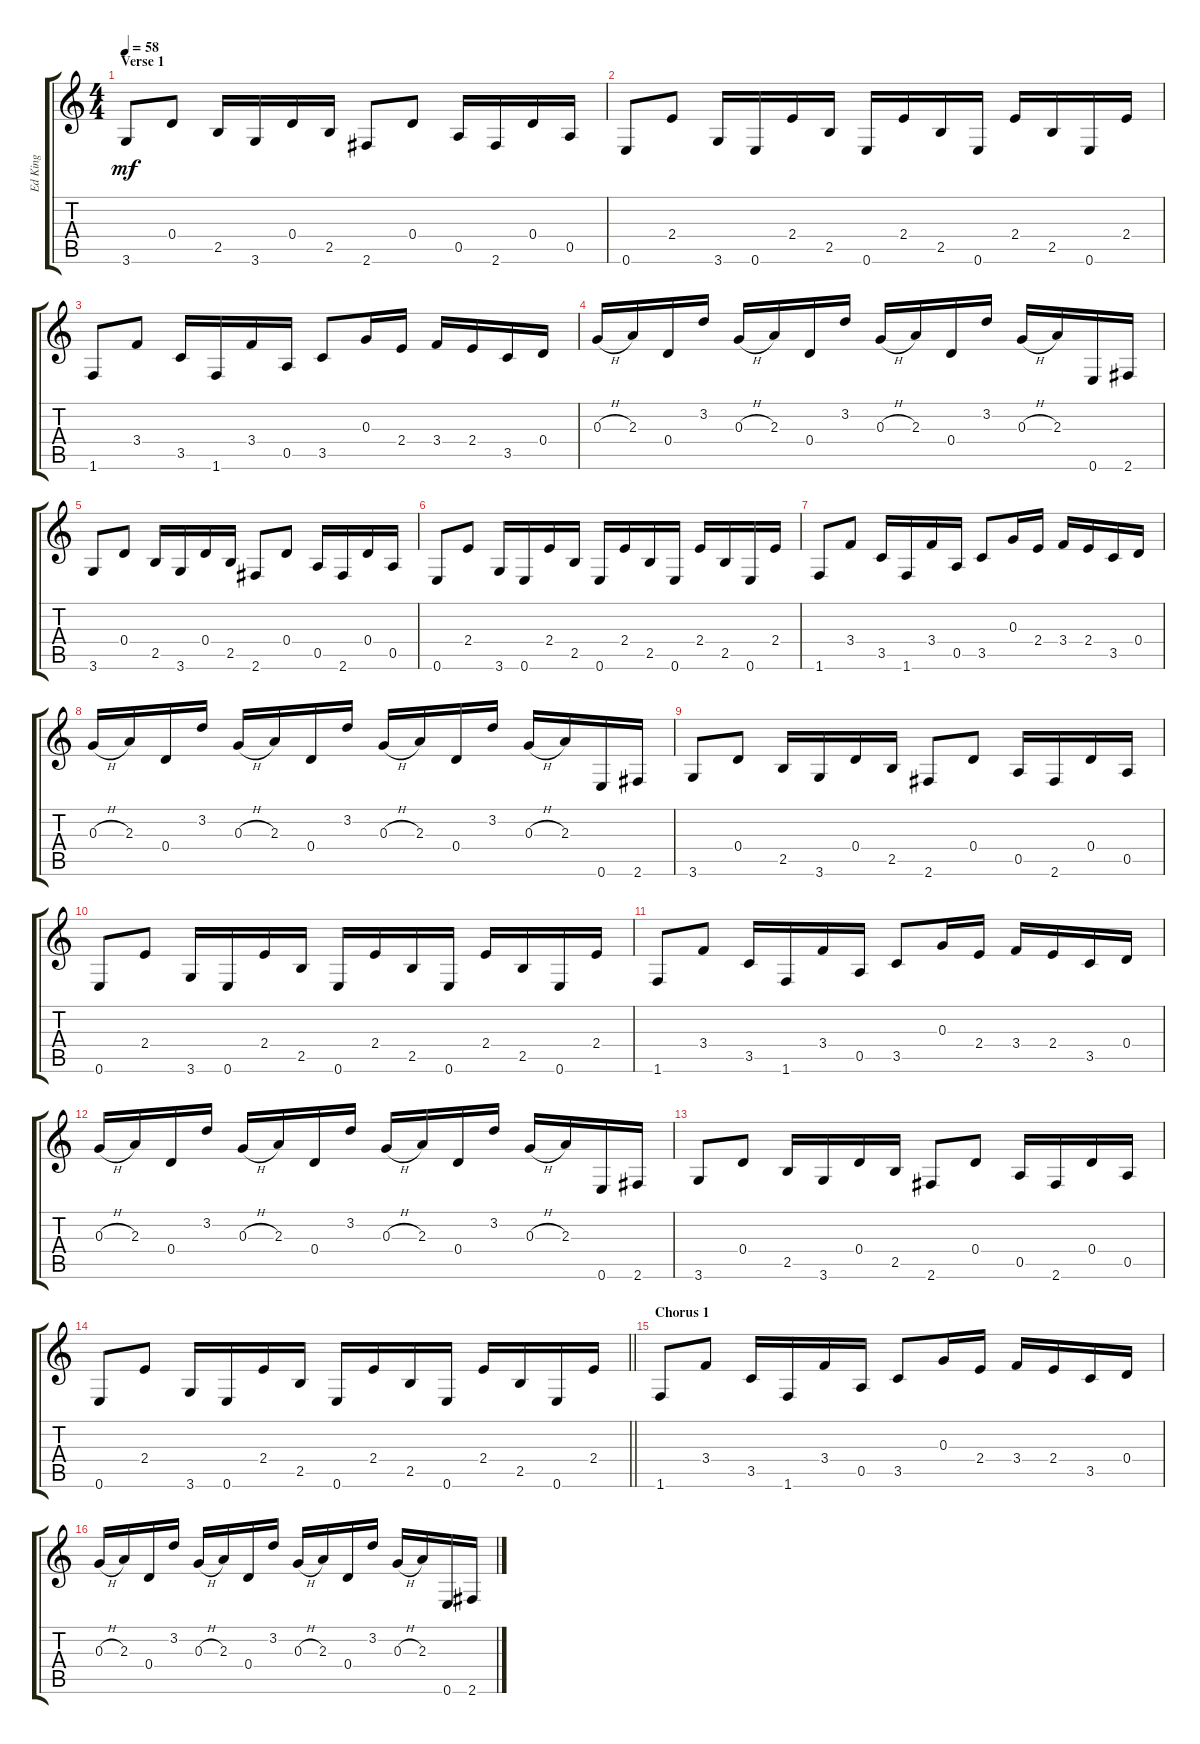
\track ("Ed King" "Ed King") {instrument overdrivenguitar}
\staff {score tabs}
\tuning (E4 B3 G3 D3 A2 E2) {hide}
\ts (4 4)
\section ("" "Verse 1")
\tempo 58
\clef g2
\ks c
3.6.8{dy mf} 0.4.8 2.5.16 3.6.16 0.4.16 2.5.16 2.6.8 0.4.8 0.5.16 2.6.16 0.4.16 0.5.16 |
0.6.8 2.4.8 3.6.16 0.6.16 2.4.16 2.5.16 0.6.16 2.4.16 2.5.16 0.6.16 2.4.16 2.5.16 0.6.16 2.4.16 |
1.6.8 3.4.8 3.5.16 1.6.16 3.4.16 0.5.16 3.5.8 0.3.16 2.4.16 3.4.16 2.4.16 3.5.16 0.4.16 |
0.3{h}.16 2.3.16 0.4.16 3.2.16 0.3{h}.16 2.3.16 0.4.16 3.2.16 0.3{h}.16 2.3.16 0.4.16 3.2.16 0.3{h}.16 2.3.16 0.6.16 2.6.16 |
3.6.8 0.4.8 2.5.16 3.6.16 0.4.16 2.5.16 2.6.8 0.4.8 0.5.16 2.6.16 0.4.16 0.5.16 |
0.6.8 2.4.8 3.6.16 0.6.16 2.4.16 2.5.16 0.6.16 2.4.16 2.5.16 0.6.16 2.4.16 2.5.16 0.6.16 2.4.16 |
1.6.8 3.4.8 3.5.16 1.6.16 3.4.16 0.5.16 3.5.8 0.3.16 2.4.16 3.4.16 2.4.16 3.5.16 0.4.16 |
0.3{h}.16 2.3.16 0.4.16 3.2.16 0.3{h}.16 2.3.16 0.4.16 3.2.16 0.3{h}.16 2.3.16 0.4.16 3.2.16 0.3{h}.16 2.3.16 0.6.16 2.6.16 |
3.6.8 0.4.8 2.5.16 3.6.16 0.4.16 2.5.16 2.6.8 0.4.8 0.5.16 2.6.16 0.4.16 0.5.16 |
0.6.8 2.4.8 3.6.16 0.6.16 2.4.16 2.5.16 0.6.16 2.4.16 2.5.16 0.6.16 2.4.16 2.5.16 0.6.16 2.4.16 |
1.6.8 3.4.8 3.5.16 1.6.16 3.4.16 0.5.16 3.5.8 0.3.16 2.4.16 3.4.16 2.4.16 3.5.16 0.4.16 |
0.3{h}.16 2.3.16 0.4.16 3.2.16 0.3{h}.16 2.3.16 0.4.16 3.2.16 0.3{h}.16 2.3.16 0.4.16 3.2.16 0.3{h}.16 2.3.16 0.6.16 2.6.16 |
3.6.8 0.4.8 2.5.16 3.6.16 0.4.16 2.5.16 2.6.8 0.4.8 0.5.16 2.6.16 0.4.16 0.5.16 |
\barLineRight lightlight
0.6.8 2.4.8 3.6.16 0.6.16 2.4.16 2.5.16 0.6.16 2.4.16 2.5.16 0.6.16 2.4.16 2.5.16 0.6.16 2.4.16 |
\section ("" "Chorus 1")
1.6.8 3.4.8 3.5.16 1.6.16 3.4.16 0.5.16 3.5.8 0.3.16 2.4.16 3.4.16 2.4.16 3.5.16 0.4.16 |
0.3{h}.16 2.3.16 0.4.16 3.2.16 0.3{h}.16 2.3.16 0.4.16 3.2.16 0.3{h}.16 2.3.16 0.4.16 3.2.16 0.3{h}.16 2.3.16 0.6.16 2.6.16
